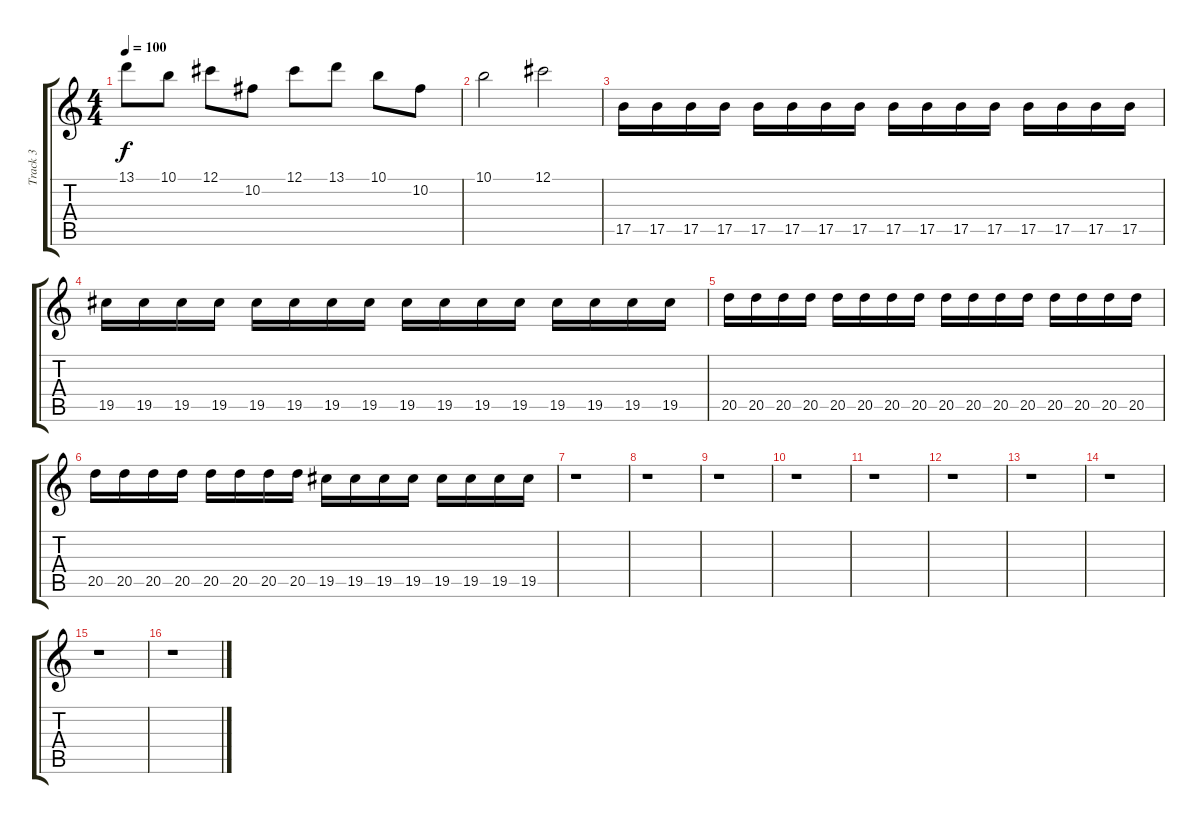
\track ("Track 3" "Track 3") {instrument distortionguitar}
\staff {score tabs}
\tuning (Db4 Ab3 E3 B2 Gb2 B1) {hide}
\ts (4 4)
\tempo 100
\clef g2
\ks c
13.1.8{dy f} 10.1.8 12.1.8 10.2.8 12.1.8 13.1.8 10.1.8 10.2.8 |
10.1.2 12.1.2 |
17.5.16 17.5.16 17.5.16 17.5.16 17.5.16 17.5.16 17.5.16 17.5.16 17.5.16 17.5.16 17.5.16 17.5.16 17.5.16 17.5.16 17.5.16 17.5.16 |
19.5.16 19.5.16 19.5.16 19.5.16 19.5.16 19.5.16 19.5.16 19.5.16 19.5.16 19.5.16 19.5.16 19.5.16 19.5.16 19.5.16 19.5.16 19.5.16 |
20.5.16 20.5.16 20.5.16 20.5.16 20.5.16 20.5.16 20.5.16 20.5.16 20.5.16 20.5.16 20.5.16 20.5.16 20.5.16 20.5.16 20.5.16 20.5.16 |
20.5.16 20.5.16 20.5.16 20.5.16 20.5.16 20.5.16 20.5.16 20.5.16 19.5.16 19.5.16 19.5.16 19.5.16 19.5.16 19.5.16 19.5.16 19.5.16 |
r.1 |
r.1 |
r.1 |
r.1 |
r.1 |
r.1 |
r.1 |
r.1 |
r.1 |
r.1
